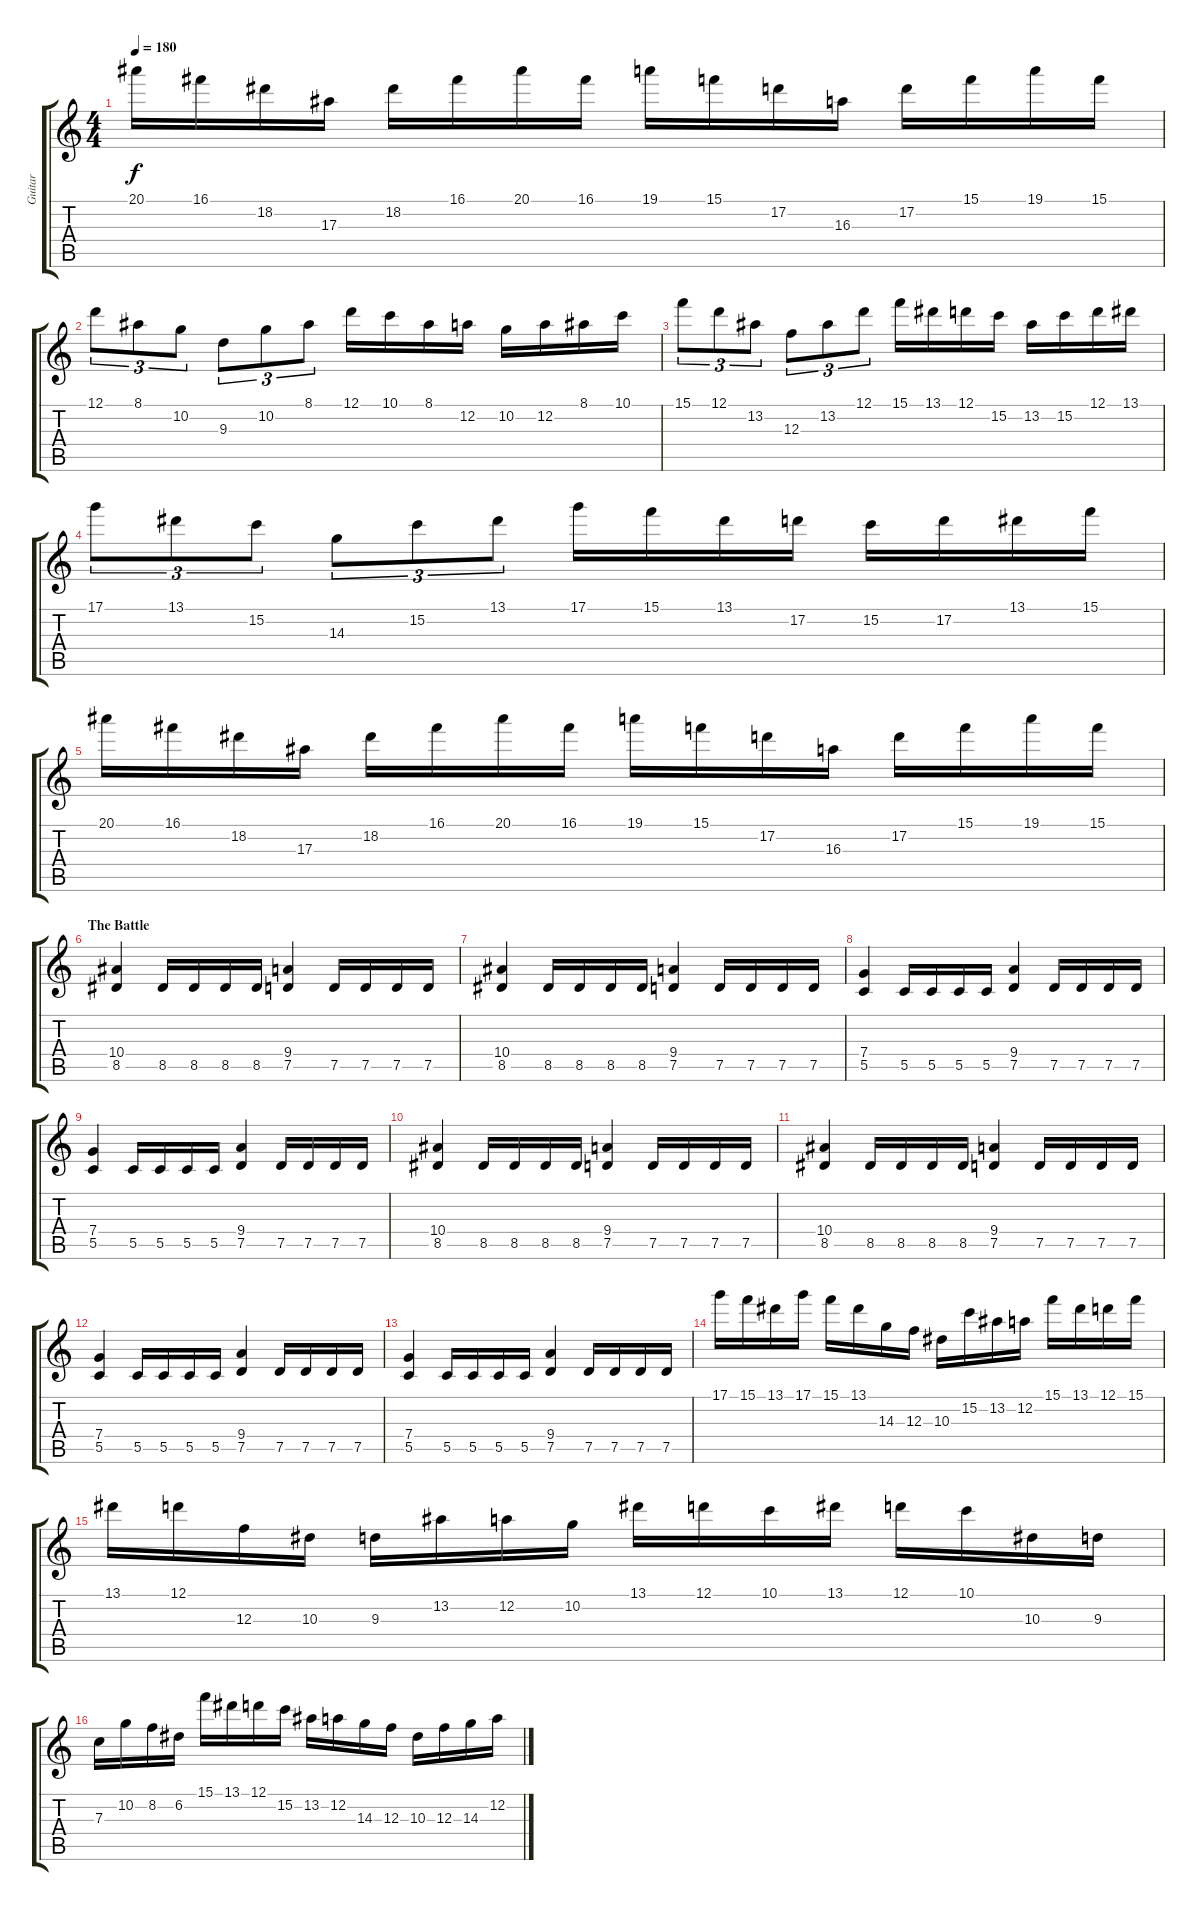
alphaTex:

\track ("Guitar" "Guitar") {instrument distortionguitar}
\staff {score tabs}
\tuning (D4 A3 F3 C3 G2 D2) {hide}
\ts (4 4)
\tempo 180
\clef g2
\ks c
20.1.16{dy f} 16.1.16 18.2.16 17.3.16 18.2.16 16.1.16 20.1.16 16.1.16 19.1.16 15.1.16 17.2.16 16.3.16 17.2.16 15.1.16 19.1.16 15.1.16 |
12.1.8{tu (3 2)} 8.1.8{tu (3 2)} 10.2.8{tu (3 2)} 9.3.8{tu (3 2)} 10.2.8{tu (3 2)} 8.1.8{tu (3 2)} 12.1.16 10.1.16 8.1.16 12.2.16 10.2.16 12.2.16 8.1.16 10.1.16 |
15.1.8{tu (3 2)} 12.1.8{tu (3 2)} 13.2.8{tu (3 2)} 12.3.8{tu (3 2)} 13.2.8{tu (3 2)} 12.1.8{tu (3 2)} 15.1.16 13.1.16 12.1.16 15.2.16 13.2.16 15.2.16 12.1.16 13.1.16 |
17.1.8{tu (3 2)} 13.1.8{tu (3 2)} 15.2.8{tu (3 2)} 14.3.8{tu (3 2)} 15.2.8{tu (3 2)} 13.1.8{tu (3 2)} 17.1.16 15.1.16 13.1.16 17.2.16 15.2.16 17.2.16 13.1.16 15.1.16 |
20.1.16 16.1.16 18.2.16 17.3.16 18.2.16 16.1.16 20.1.16 16.1.16 19.1.16 15.1.16 17.2.16 16.3.16 17.2.16 15.1.16 19.1.16 15.1.16 |
\section ("" "The Battle")
(10.4 8.5).4 8.5.16 8.5.16 8.5.16 8.5.16 (9.4 7.5).4 7.5.16 7.5.16 7.5.16 7.5.16 |
(10.4 8.5).4 8.5.16 8.5.16 8.5.16 8.5.16 (9.4 7.5).4 7.5.16 7.5.16 7.5.16 7.5.16 |
(7.4 5.5).4 5.5.16 5.5.16 5.5.16 5.5.16 (9.4 7.5).4 7.5.16 7.5.16 7.5.16 7.5.16 |
(7.4 5.5).4 5.5.16 5.5.16 5.5.16 5.5.16 (9.4 7.5).4 7.5.16 7.5.16 7.5.16 7.5.16 |
(10.4 8.5).4 8.5.16 8.5.16 8.5.16 8.5.16 (9.4 7.5).4 7.5.16 7.5.16 7.5.16 7.5.16 |
(10.4 8.5).4 8.5.16 8.5.16 8.5.16 8.5.16 (9.4 7.5).4 7.5.16 7.5.16 7.5.16 7.5.16 |
(7.4 5.5).4 5.5.16 5.5.16 5.5.16 5.5.16 (9.4 7.5).4 7.5.16 7.5.16 7.5.16 7.5.16 |
(7.4 5.5).4 5.5.16 5.5.16 5.5.16 5.5.16 (9.4 7.5).4 7.5.16 7.5.16 7.5.16 7.5.16 |
17.1.16 15.1.16 13.1.16 17.1.16 15.1.16 13.1.16 14.3.16 12.3.16 10.3.16 15.2.16 13.2.16 12.2.16 15.1.16 13.1.16 12.1.16 15.1.16 |
13.1.16 12.1.16 12.3.16 10.3.16 9.3.16 13.2.16 12.2.16 10.2.16 13.1.16 12.1.16 10.1.16 13.1.16 12.1.16 10.1.16 10.3.16 9.3.16 |
7.3.16 10.2.16 8.2.16 6.2.16 15.1.16 13.1.16 12.1.16 15.2.16 13.2.16 12.2.16 14.3.16 12.3.16 10.3.16 12.3.16 14.3.16 12.2.16
